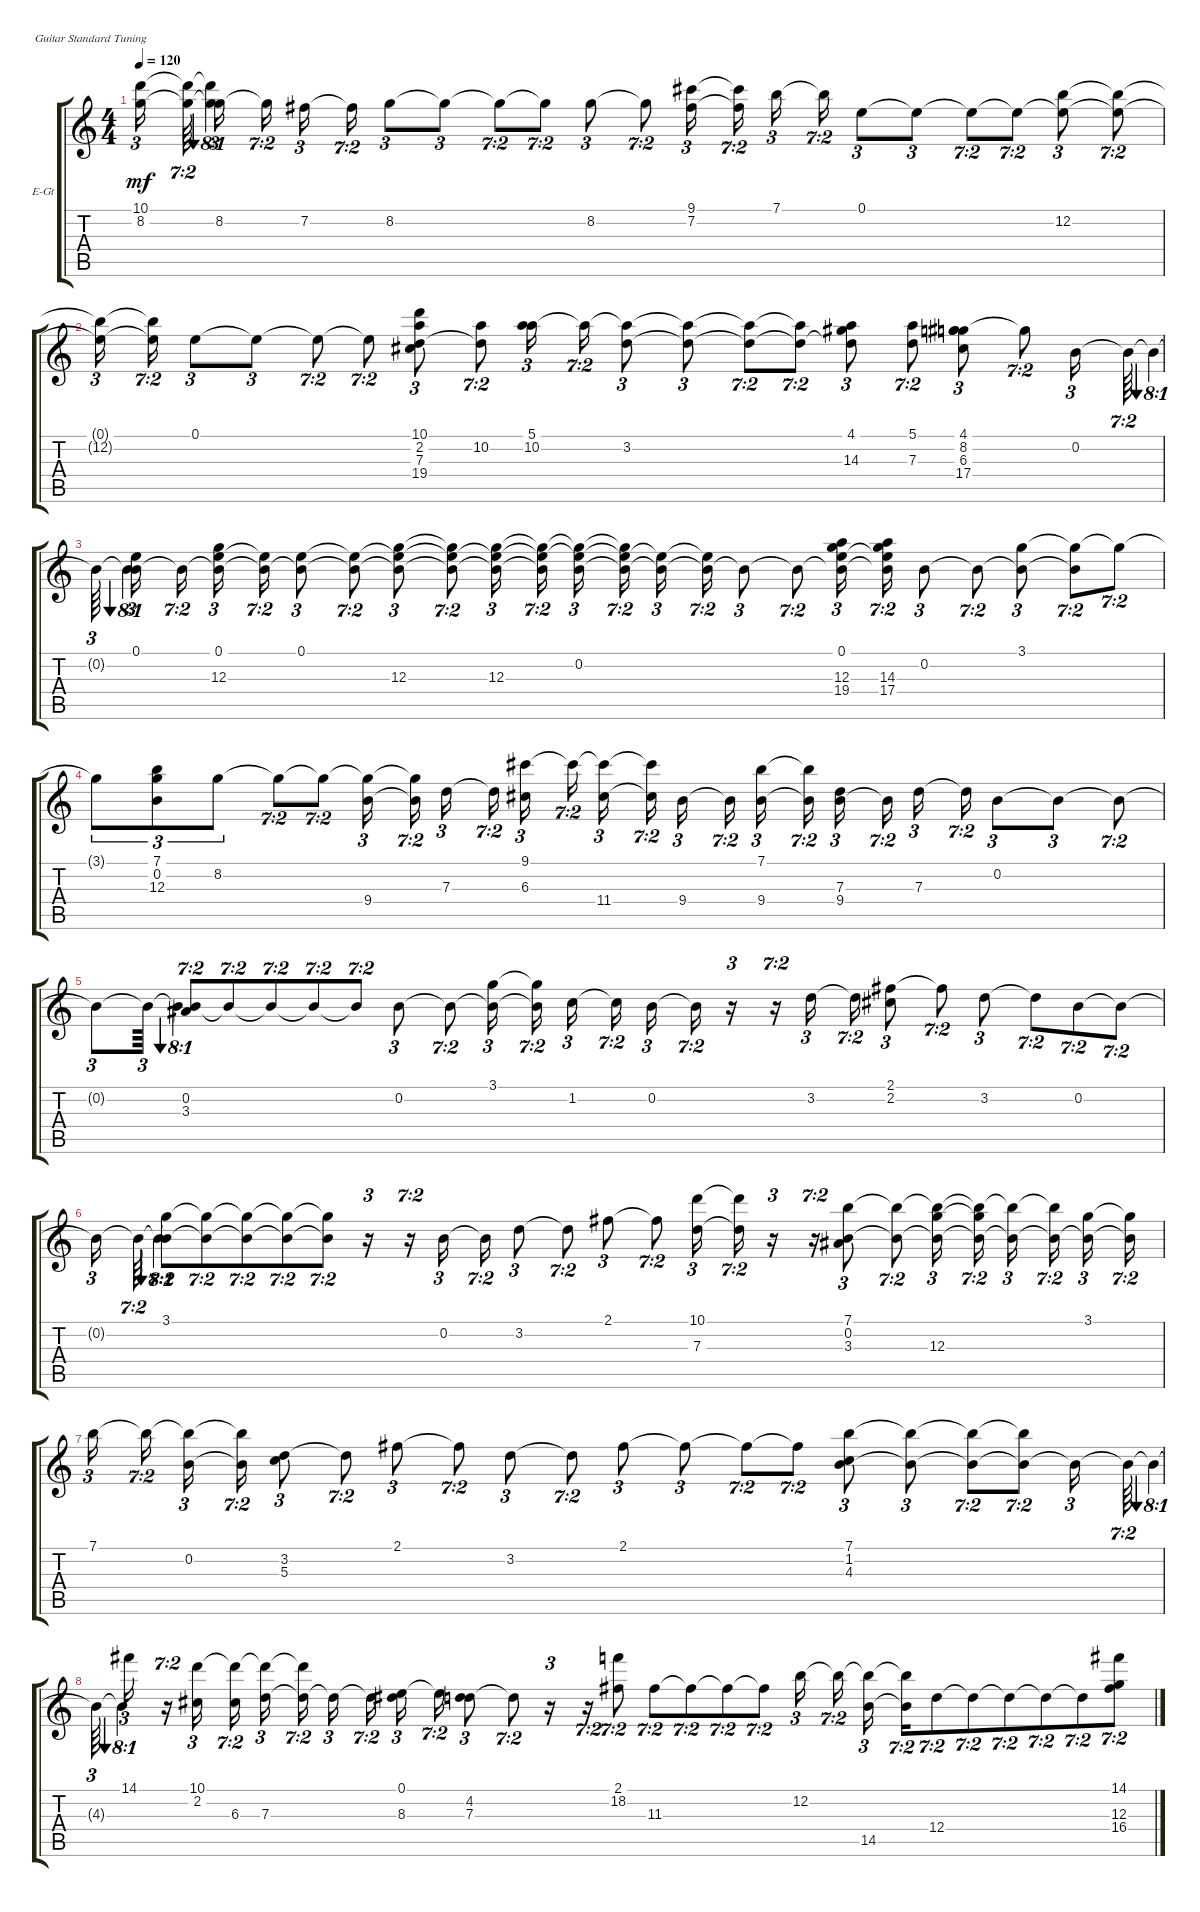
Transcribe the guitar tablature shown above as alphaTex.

\bracketExtendMode groupsimilarinstruments
\firstSystemTrackNameOrientation horizontal
\otherSystemsTrackNameOrientation horizontal
\track ("Electric Guitar" "E-Gt") {instrument electricguitarclean}
\staff {score tabs}
\tuning (E4 B3 G3 D3 A2 E2)
\ts (4 4)
\tempo 120
\clef g2
\scale
0.333333
\ks c
(8.2{t} 10.1{t}).16{tu (3 2) dy mf} (8.2{t} 10.1{t}).64{tu (7 2)} (8.2{t} 10.1{t}).4{tu (168 1)} 8.2.16{tu (3 2)} 8.2{t}.16{tu (7 2)} 7.2.16{tu (3 2)} 7.2{t}.16{tu (7 2)} 8.2.8{tu (3 2)} 8.2{t}.8{tu (3 2)} 8.2{t}.8{tu (7 2)} 8.2{t}.8{tu (7 2)} 8.2.8{tu (3 2)} 8.2{t}.8{tu (7 2)} (7.2 9.1).16{tu (3 2)} (7.2{t} 9.1{t}).16{tu (7 2)} 7.1.16{tu (3 2)} 7.1{t}.16{tu (7 2)} 0.1.8{tu (3 2)} 0.1{t}.8{tu (3 2)} 0.1{t}.8{tu (7 2)} 0.1{t}.8{tu (7 2)} (0.1{t} 12.2).8{tu (3 2)} (0.1{t} 12.2{t}).8{tu (7 2)} |
\scale
0.333333 (0.1{t} 12.2{t}).16{tu (3 2)} (0.1{t} 12.2{t}).16{tu (7 2)} 0.1.8{tu (3 2)} 0.1{t}.8{tu (3 2)} 0.1{t}.8{tu (7 2)} 0.1{t}.8{tu (7 2)} (2.2 10.1 7.3 19.4).8{tu (3 2)} (7.3{t} 10.2).8{tu (7 2)} (10.2 5.1).16{tu (3 2)} 5.1{t}.16{tu (7 2)} (5.1{t} 3.2).8{tu (3 2)} (5.1{t} 3.2{t}).8{tu (3 2)} (5.1{t} 3.2{t}).8{tu (7 2)} (5.1{t} 3.2{t}).8{tu (7 2)} (3.2{t} 4.1 14.3).8{tu (3 2)} (7.3 5.1).8{tu (7 2)} (6.3 8.2 4.1 17.4).8{tu (3 2)} 8.2{t}.8{tu (7 2)} 0.2.16{tu (3 2)} 0.2{t}.64{tu (7 2)} 0.2{t}.4{tu (168 1)} |
\scale
0.333333 0.2{t}.64{tu (3 2)} 0.2{t}.4{tu (168 1)} (0.2{t} 0.1).16{tu (3 2)} 0.2{t}.16{tu (7 2)} (0.2{t} 0.1 12.3).16{tu (3 2)} (0.2{t} 0.1{t}).16{tu (7 2)} (0.2{t} 0.1).8{tu (3 2)} (0.2{t} 0.1{t}).8{tu (7 2)} (0.2{t} 0.1{t} 12.3).8{tu (3 2)} (0.2{t} 0.1{t} 12.3{t}).8{tu (7 2)} (0.2{t} 0.1{t} 12.3).16{tu (3 2)} (0.2{t} 0.1{t} 12.3{t}).16{tu (7 2)} (0.1{t} 12.3{t} 0.2).16{tu (3 2)} (0.1{t} 12.3{t} 0.2{t}).16{tu (7 2)} (0.1{t} 0.2{t}).16{tu (3 2)} (0.1{t} 0.2{t}).16{tu (7 2)} 0.2{t}.8{tu (3 2)} 0.2{t}.8{tu (7 2)} (0.2{t} 0.1 12.3 19.4).16{tu (3 2)} (0.2{t} 0.1{t} 17.4 14.3).16{tu (7 2)} 0.2.8{tu (3 2)} 0.2{t}.8{tu (7 2)} (0.2{t} 3.1).8{tu (3 2)} (0.2{t} 3.1{t}).8{tu (7 2)} 3.1{t}.8{tu (7 2)} |
\scale
0.333333 3.1{t}.8{tu (3 2)} (0.2 7.1 12.3).8{tu (3 2)} 8.2.8{tu (3 2)} 8.2{t}.8{tu (7 2)} 8.2{t}.8{tu (7 2)} (8.2{t} 9.4).16{tu (3 2)} (8.2{t} 9.4{t}).16{tu (7 2)} 7.3.16{tu (3 2)} 7.3{t}.16{tu (7 2)} (6.3 9.1).16{tu (3 2)} 9.1{t}.16{tu (7 2)} (9.1{t} 11.4).16{tu (3 2)} (9.1{t} 11.4{t}).16{tu (7 2)} 9.4.16{tu (3 2)} 9.4{t}.16{tu (7 2)} (7.1 9.4).16{tu (3 2)} (7.1{t} 9.4{t}).16{tu (7 2)} (7.3 9.4).16{tu (3 2)} 9.4{t}.16{tu (7 2)} 7.3.16{tu (3 2)} 7.3{t}.16{tu (7 2)} 0.2.8{tu (3 2)} 0.2{t}.8{tu (3 2)} 0.2{t}.8{tu (7 2)} |
\scale
0.333333 0.2{t}.8{tu (3 2)} 0.2{t}.64{tu (3 2)} 0.2{t}.4{tu (168 1)} (3.3 0.2).8{tu (7 2)} 0.2{t}.8{tu (7 2)} 0.2{t}.8{tu (7 2)} 0.2{t}.8{tu (7 2)} 0.2{t}.8{tu (7 2)} 0.2.8{tu (3 2)} 0.2{t}.8{tu (7 2)} (0.2{t} 3.1).16{tu (3 2)} (0.2{t} 3.1{t}).16{tu (7 2)} 1.2.16{tu (3 2)} 1.2{t}.16{tu (7 2)} 0.2.16{tu (3 2)} 0.2{t}.16{tu (7 2)} r.16{tu (3 2)} r.16{tu (7 2)} 3.2.16{tu (3 2)} 3.2{t}.16{tu (7 2)} (2.2 2.1).8{tu (3 2)} 2.1{t}.8{tu (7 2)} 3.2.8{tu (3 2)} 3.2{t}.8{tu (7 2)} 0.2.8{tu (7 2)} 0.2{t}.8{tu (7 2)} |
\scale
0.333333 0.2{t}.16{tu (3 2)} 0.2{t}.64{tu (7 2)} 0.2{t}.4{tu (168 1)} (0.2{t} 3.1).8{tu (7 2)} (0.2{t} 3.1{t}).8{tu (7 2)} (0.2{t} 3.1{t}).8{tu (7 2)} (0.2{t} 3.1{t}).8{tu (7 2)} (0.2{t} 3.1{t}).8{tu (7 2)} r.16{tu (3 2)} r.16{tu (7 2)} 0.2.16{tu (3 2)} 0.2{t}.16{tu (7 2)} 3.2.8{tu (3 2)} 3.2{t}.8{tu (7 2)} 2.1.8{tu (3 2)} 2.1{t}.8{tu (7 2)} (10.1 7.3).16{tu (3 2)} (10.1{t} 7.3{t}).16{tu (7 2)} r.16{tu (3 2)} r.16{tu (7 2)} (3.3 7.1 0.2).8{tu (3 2)} (7.1{t} 0.2{t}).8{tu (7 2)} (7.1{t} 0.2{t} 12.3).16{tu (3 2)} (7.1{t} 0.2{t} 12.3{t}).16{tu (7 2)} (7.1{t} 0.2{t}).16{tu (3 2)} (7.1{t} 0.2{t}).16{tu (7 2)} (0.2{t} 3.1).16{tu (3 2)} (0.2{t} 3.1{t}).16{tu (7 2)} |
\scale
0.333333 7.1.16{tu (3 2)} 7.1{t}.16{tu (7 2)} (7.1{t} 0.2).16{tu (3 2)} (7.1{t} 0.2{t}).16{tu (7 2)} (5.3 3.2).8{tu (3 2)} 3.2{t}.8{tu (7 2)} 2.1.8{tu (3 2)} 2.1{t}.8{tu (7 2)} 3.2.8{tu (3 2)} 3.2{t}.8{tu (7 2)} 2.1.8{tu (3 2)} 2.1{t}.8{tu (3 2)} 2.1{t}.8{tu (7 2)} 2.1{t}.8{tu (7 2)} (1.2 7.1 4.3).8{tu (3 2)} (7.1{t} 4.3{t}).8{tu (3 2)} (7.1{t} 4.3{t}).8{tu (7 2)} (7.1{t} 4.3{t}).8{tu (7 2)} 4.3{t}.16{tu (3 2)} 4.3{t}.64{tu (7 2)} 4.3{t}.4{tu (168 1)} |
\scale
0.333333 4.3{t}.64{tu (3 2)} 4.3{t}.4{tu (168 1)} 14.1.16{tu (3 2)} r.16{tu (7 2)} (2.2 10.1).16{tu (3 2)} (6.3 10.1{t}).16{tu (7 2)} (10.1{t} 7.3).16{tu (3 2)} (10.1{t} 7.3{t}).16{tu (7 2)} 7.3{t}.16{tu (3 2)} 7.3{t}.16{tu (7 2)} (8.3 0.1).16{tu (3 2)} 0.1{t}.16{tu (7 2)} (4.2 7.3).8{tu (3 2)} 7.3{t}.8{tu (7 2)} r.16{tu (3 2)} r.16{tu (7 2)} (2.1 18.2).8{tu (7 2)} 11.3.8{tu (7 2)} 11.3{t}.8{tu (7 2)} 11.3{t}.8{tu (7 2)} 11.3{t}.8{tu (7 2)} 12.2.16{tu (3 2)} 12.2{t}.16{tu (7 2)} (12.2{t} 14.5).16{tu (3 2)} (12.2{t} 14.5{t}).16{tu (7 2)} 12.4.8{tu (7 2)} 12.4{t}.8{tu (7 2)} 12.4{t}.8{tu (7 2)} 12.4{t}.8{tu (7 2)} 12.4{t}.8{tu (7 2)} (12.3 14.1 16.4).8{tu (7 2)}
